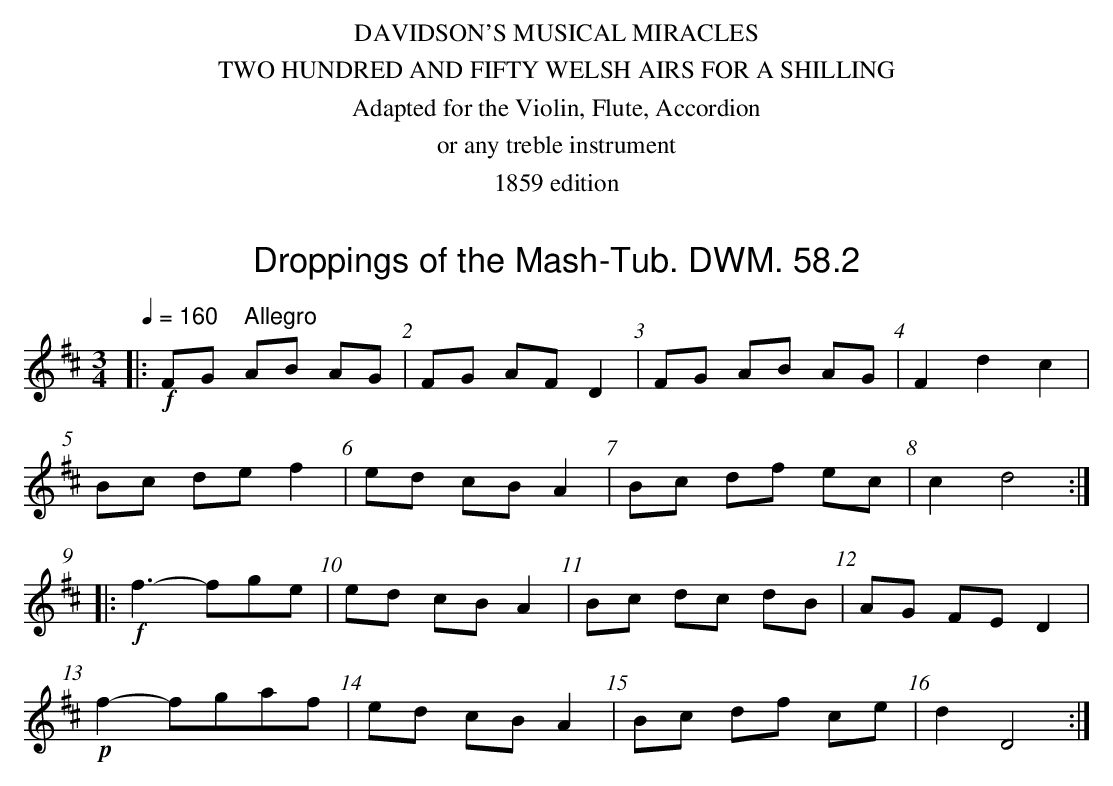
X:1
T:Droppings of the Mash-Tub. DWM. 58.2
M:3/4
L:1/8
Q:1/4=160 "    Allegro"
K:D
|:!f!FG AB AG|FG AF D2|FG AB AG|F2d2c2|
Bc de f2|ed cB A2|Bc df ec|c2 d4:|
|:!f!f3- fge|ed cB A2|Bc dc dB|AG FE D2|
!p!f2- fgaf|ed cB A2|Bc df ce|d2 D4:|
